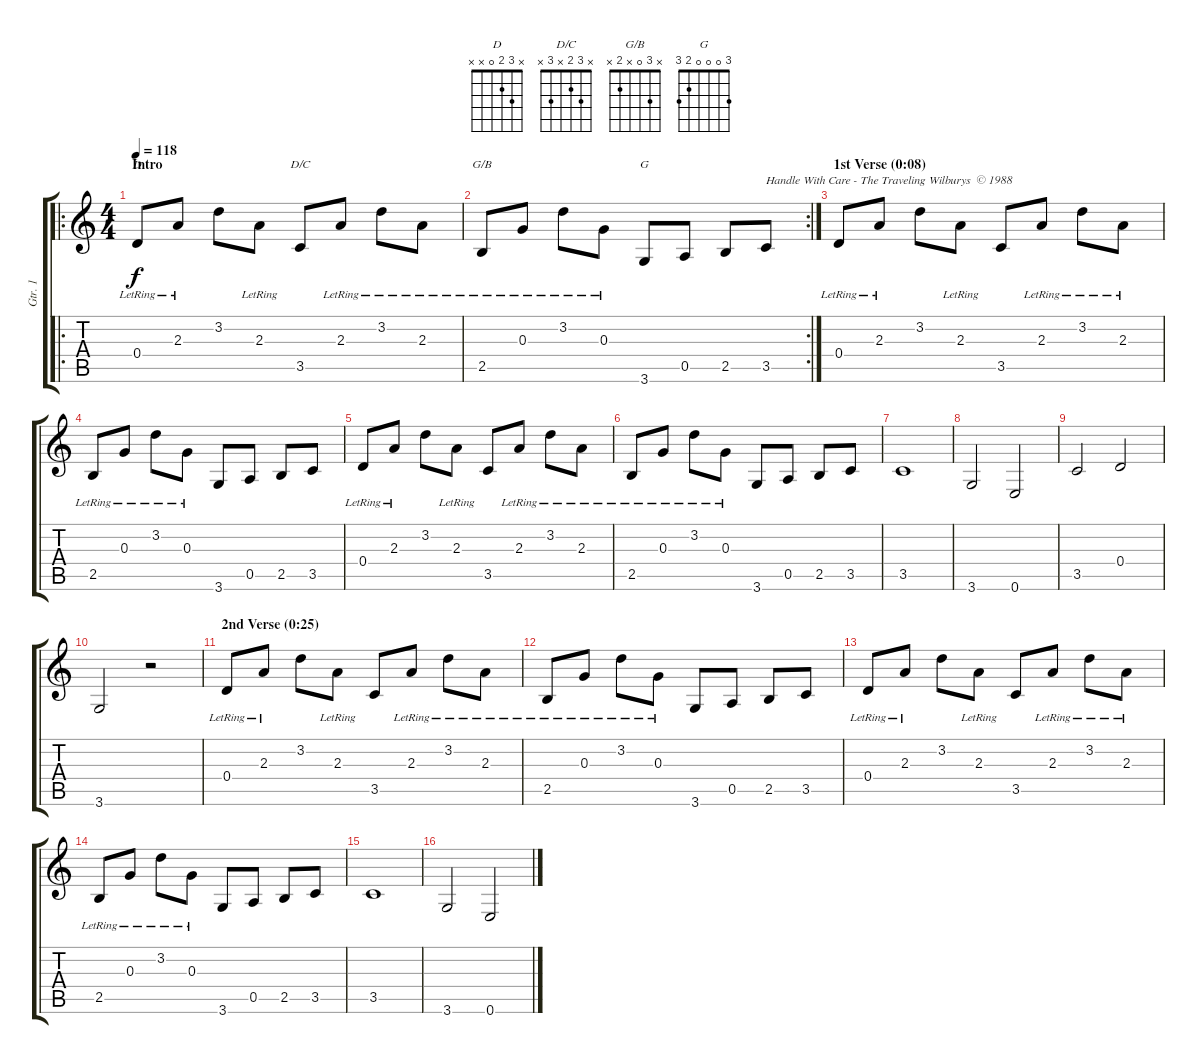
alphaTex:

\track ("Gtr. 1" "Gtr. 1") {instrument electricguitarclean}
\staff {score tabs}
\tuning (E4 B3 G3 D3 A2 E2) {hide}
\chord ("D" x 3 2 0 x x)
\chord ("D/C" x 3 2 x 3 x)
\chord ("G/B" x 3 0 x 2 x)
\chord ("G" 3 0 0 0 2 3)
\ro
\ts (4 4)
\section ("" "Intro")
\tempo 118
\clef g2
\ks c
0.4{lr}.8{ch "D" dy f instrument electricguitarclean} 2.3{lr}.8 3.2.8 2.3{lr}.8 3.5.8{ch "D/C"} 2.3{lr}.8 3.2{lr}.8 2.3{lr}.8 |
\rc 2
2.5{lr}.8{ch "G/B"} 0.3{lr}.8 3.2{lr}.8 0.3{lr}.8 3.6.8{ch "G"} 0.5.8 2.5.8 3.5.8{txt "Handle With Care - The Traveling Wilburys  © 1988 "} |
\section ("" "1st Verse (0:08)")
0.4{lr}.8 2.3{lr}.8 3.2.8 2.3{lr}.8 3.5.8 2.3{lr}.8 3.2{lr}.8 2.3{lr}.8 |
2.5{lr}.8 0.3{lr}.8 3.2{lr}.8 0.3{lr}.8 3.6.8 0.5.8 2.5.8 3.5.8 |
0.4{lr}.8 2.3{lr}.8 3.2.8 2.3{lr}.8 3.5.8 2.3{lr}.8 3.2{lr}.8 2.3{lr}.8 |
2.5{lr}.8 0.3{lr}.8 3.2{lr}.8 0.3{lr}.8 3.6.8 0.5.8 2.5.8 3.5.8 |
3.5.1 |
3.6.2 0.6.2 |
3.5.2 0.4.2 |
3.6.2 r.2 |
\section ("" "2nd Verse (0:25)")
0.4{lr}.8 2.3{lr}.8 3.2.8 2.3{lr}.8 3.5.8 2.3{lr}.8 3.2{lr}.8 2.3{lr}.8 |
2.5{lr}.8 0.3{lr}.8 3.2{lr}.8 0.3{lr}.8 3.6.8 0.5.8 2.5.8 3.5.8 |
0.4{lr}.8 2.3{lr}.8 3.2.8 2.3{lr}.8 3.5.8 2.3{lr}.8 3.2{lr}.8 2.3{lr}.8 |
2.5{lr}.8 0.3{lr}.8 3.2{lr}.8 0.3{lr}.8 3.6.8 0.5.8 2.5.8 3.5.8 |
3.5.1 |
3.6.2 0.6.2
